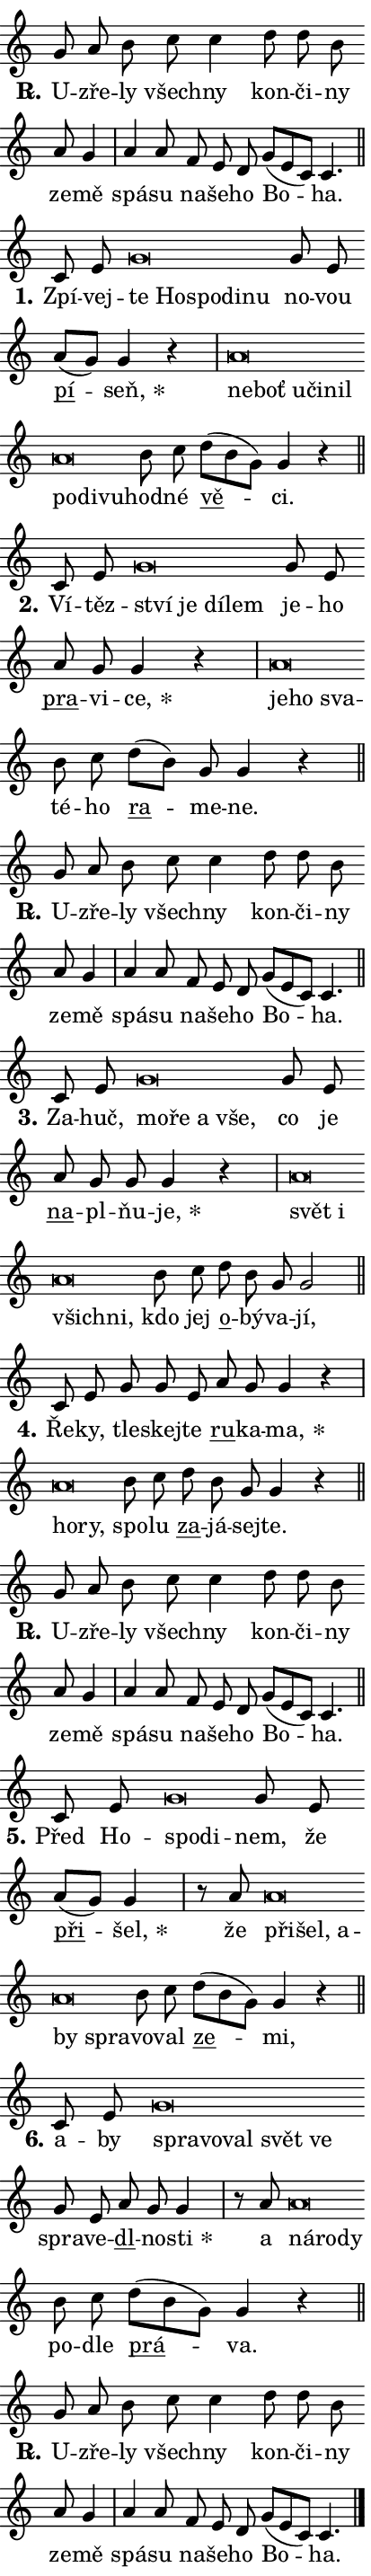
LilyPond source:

\version "2.24.0"
\header { tagline = "" }
\paper {
  indent = 0\cm
  top-margin = 0\cm
  right-margin = 0.13\cm % to fit lyric hyphens
  bottom-margin = 0\cm
  left-margin = 0\cm
  paper-width = 7\cm
  page-breaking = #ly:one-page-breaking
  system-system-spacing.basic-distance = #11
  score-system-spacing.basic-distance = #11
  ragged-last = ##f
}


%% Author: Thomas Morley
%% https://lists.gnu.org/archive/html/lilypond-user/2020-05/msg00002.html
#(define (line-position grob)
"Returns position of @var[grob} in current system:
   @code{'start}, if at first time-step
   @code{'end}, if at last time-step
   @code{'middle} otherwise
"
  (let* ((col (ly:item-get-column grob))
         (ln (ly:grob-object col 'left-neighbor))
         (rn (ly:grob-object col 'right-neighbor))
         (col-to-check-left (if (ly:grob? ln) ln col))
         (col-to-check-right (if (ly:grob? rn) rn col))
         (break-dir-left
           (and
             (ly:grob-property col-to-check-left 'non-musical #f)
             (ly:item-break-dir col-to-check-left)))
         (break-dir-right
           (and
             (ly:grob-property col-to-check-right 'non-musical #f)
             (ly:item-break-dir col-to-check-right))))
        (cond ((eqv? 1 break-dir-left) 'start)
              ((eqv? -1 break-dir-right) 'end)
              (else 'middle))))

#(define (tranparent-at-line-position vctor)
  (lambda (grob)
  "Relying on @code{line-position} select the relevant enry from @var{vctor}.
Used to determine transparency,"
    (case (line-position grob)
      ((end) (not (vector-ref vctor 0)))
      ((middle) (not (vector-ref vctor 1)))
      ((start) (not (vector-ref vctor 2))))))

noteHeadBreakVisibility =
#(define-music-function (break-visibility)(vector?)
"Makes @code{NoteHead}s transparent relying on @var{break-visibility}"
#{
  \override NoteHead.transparent =
    #(tranparent-at-line-position break-visibility)
#})

#(define delete-ledgers-for-transparent-note-heads
  (lambda (grob)
    "Reads whether a @code{NoteHead} is transparent.
If so this @code{NoteHead} is removed from @code{'note-heads} from
@var{grob}, which is supposed to be @code{LedgerLineSpanner}.
As a result ledgers are not printed for this @code{NoteHead}"
    (let* ((nhds-array (ly:grob-object grob 'note-heads))
           (nhds-list
             (if (ly:grob-array? nhds-array)
                 (ly:grob-array->list nhds-array)
                 '()))
           ;; Relies on the transparent-property being done before
           ;; Staff.LedgerLineSpanner.after-line-breaking is executed.
           ;; This is fragile ...
           (to-keep
             (remove
               (lambda (nhd)
                 (ly:grob-property nhd 'transparent #f))
               nhds-list)))
      ;; TODO find a better method to iterate over grob-arrays, similiar
      ;; to filter/remove etc for lists
      ;; For now rebuilt from scratch
      (set! (ly:grob-object grob 'note-heads)  '())
      (for-each
        (lambda (nhd)
          (ly:pointer-group-interface::add-grob grob 'note-heads nhd))
        to-keep))))

squashNotes = {
  \override NoteHead.X-extent = #'(-0.2 . 0.2)
  \override NoteHead.Y-extent = #'(-0.75 . 0)
  \override NoteHead.stencil =
    #(lambda (grob)
       (let ((pos (ly:grob-property grob 'staff-position)))
         (begin
           (if (< pos -7) (display "ERROR: Lower brevis then expected\n") (display ""))
           (if (<= pos -6) ly:text-interface::print ly:note-head::print))))
}
unSquashNotes = {
  \revert NoteHead.X-extent
  \revert NoteHead.Y-extent
  \revert NoteHead.stencil
}

hideNotes = \noteHeadBreakVisibility #begin-of-line-visible
unHideNotes = \noteHeadBreakVisibility #all-visible

% work-around for resetting accidentals
% https://lilypond.org/doc/v2.23/Documentation/notation/displaying-rhythms#unmetered-music
cadenzaMeasure = {
  \cadenzaOff
  \partial 1024 s1024
  \cadenzaOn
}

#(define-markup-command (accent layout props text) (markup?)
  "Underline accented syllable"
  (interpret-markup layout props
    #{\markup \override #'(offset . 4.3) \underline { #text }#}))

responsum = \markup \concat {
  "R" \hspace #-1.05 \path #0.1 #'((moveto 0 0.07) (lineto 0.9 0.8)) \hspace #0.05 "."
}

spaceSize = #0.6828661417322834 % exact space size for TeX Gyre Schola

\layout {
  \context {
    \Staff
    \remove "Time_signature_engraver"
    \override LedgerLineSpanner.after-line-breaking = #delete-ledgers-for-transparent-note-heads
  }
  \context {
    \Lyrics {
      \override LyricSpace.minimum-distance = \spaceSize
      \override LyricText.font-name = #"TeX Gyre Schola"
      \override LyricText.font-size = 1
      \override StanzaNumber.font-name = #"TeX Gyre Schola Bold"
      \override StanzaNumber.font-size = 1
    }
  }
  \context {
    \Score 
    \override NoteHead.text =
      #(lambda (grob) 
        (let ((pos (ly:grob-property grob 'staff-position)))
          #{\markup {
            \combine
              \halign #-0.55 \raise #(if (= pos -6) 0 0.5) \override #'(thickness . 2) \draw-line #'(3.2 . 0)
              \musicglyph "noteheads.sM1"
          }#}))
  }
}

% magnetic-lyrics.ily
%
%   written by
%     Jean Abou Samra <jean@abou-samra.fr>
%     Werner Lemberg <wl@gnu.org>
%
%   adapted by
%     Jiri Hon <jiri.hon@gmail.com>
%
% Version 2022-Apr-15

% https://www.mail-archive.com/lilypond-user@gnu.org/msg149350.html

#(define (Left_hyphen_pointer_engraver context)
   "Collect syllable-hyphen-syllable occurrences in lyrics and store
them in properties.  This engraver only looks to the left.  For
example, if the lyrics input is @code{foo -- bar}, it does the
following.

@itemize @bullet
@item
Set the @code{text} property of the @code{LyricHyphen} grob between
@q{foo} and @q{bar} to @code{foo}.

@item
Set the @code{left-hyphen} property of the @code{LyricText} grob with
text @q{foo} to the @code{LyricHyphen} grob between @q{foo} and
@q{bar}.
@end itemize

Use this auxiliary engraver in combination with the
@code{lyric-@/text::@/apply-@/magnetic-@/offset!} hook."
   (let ((hyphen #f)
         (text #f))
     (make-engraver
      (acknowledgers
       ((lyric-syllable-interface engraver grob source-engraver)
        (set! text grob)))
      (end-acknowledgers
       ((lyric-hyphen-interface engraver grob source-engraver)
        ;(when (not (grob::has-interface grob 'lyric-space-interface))
          (set! hyphen grob)));)
      ((stop-translation-timestep engraver)
       (when (and text hyphen)
         (ly:grob-set-object! text 'left-hyphen hyphen))
       (set! text #f)
       (set! hyphen #f)))))

#(define (lyric-text::apply-magnetic-offset! grob)
   "If the space between two syllables is less than the value in
property @code{LyricText@/.details@/.squash-threshold}, move the right
syllable to the left so that it gets concatenated with the left
syllable.

Use this function as a hook for
@code{LyricText@/.after-@/line-@/breaking} if the
@code{Left_@/hyphen_@/pointer_@/engraver} is active."
   (let ((hyphen (ly:grob-object grob 'left-hyphen #f)))
     (when hyphen
       (let ((left-text (ly:spanner-bound hyphen LEFT)))
         (when (grob::has-interface left-text 'lyric-syllable-interface)
           (let* ((common (ly:grob-common-refpoint grob left-text X))
                  (this-x-ext (ly:grob-extent grob common X))
                  (left-x-ext
                   (begin
                     ;; Trigger magnetism for left-text.
                     (ly:grob-property left-text 'after-line-breaking)
                     (ly:grob-extent left-text common X)))
                  ;; `delta` is the gap width between two syllables.
                  (delta (- (interval-start this-x-ext)
                            (interval-end left-x-ext)))
                  (details (ly:grob-property grob 'details))
                  (threshold (assoc-get 'squash-threshold details 0.2)))
             (when (< delta threshold)
               (let* (;; We have to manipulate the input text so that
                      ;; ligatures crossing syllable boundaries are not
                      ;; disabled.  For languages based on the Latin
                      ;; script this is essentially a beautification.
                      ;; However, for non-Western scripts it can be a
                      ;; necessity.
                      (lt (ly:grob-property left-text 'text))
                      (rt (ly:grob-property grob 'text))
                      (is-space (grob::has-interface hyphen 'lyric-space-interface))
                      (space (if is-space " " ""))
                      (extra-delta (if is-space spaceSize 0))
                      ;; Append new syllable.
                      (ltrt-space (if (and (string? lt) (string? rt))
                                (string-append lt space rt)
                                (make-concat-markup (list lt space rt))))
                      ;; Right-align `ltrt` to the right side.
                      (ltrt-space-markup (grob-interpret-markup
                               grob
                               (make-translate-markup
                                (cons (interval-length this-x-ext) 0)
                                (make-right-align-markup ltrt-space)))))
                 (begin
                   ;; Don't print `left-text`.
                   (ly:grob-set-property! left-text 'stencil #f)
                   ;; Set text and stencil (which holds all collected
                   ;; syllables so far) and shift it to the left.
                   (ly:grob-set-property! grob 'text ltrt-space)
                   (ly:grob-set-property! grob 'stencil ltrt-space-markup)
                   (ly:grob-translate-axis! grob (- (- delta extra-delta)) X))))))))))


#(define (lyric-hyphen::displace-bounds-first grob)
   ;; Make very sure this callback isn't triggered too early.
   (let ((left (ly:spanner-bound grob LEFT))
         (right (ly:spanner-bound grob RIGHT)))
     (ly:grob-property left 'after-line-breaking)
     (ly:grob-property right 'after-line-breaking)
     (ly:lyric-hyphen::print grob)))

squashThreshold = #0.4

\layout {
  \context {
    \Lyrics
    \consists #Left_hyphen_pointer_engraver
    \override LyricText.after-line-breaking =
      #lyric-text::apply-magnetic-offset!
    \override LyricHyphen.stencil = #lyric-hyphen::displace-bounds-first
    \override LyricText.details.squash-threshold = \squashThreshold
    \override LyricHyphen.minimum-distance = 0
    \override LyricHyphen.minimum-length = \squashThreshold
  }
}

squashText = \override LyricText.details.squash-threshold = 9999
unSquashText = \override LyricText.details.squash-threshold = \squashThreshold

leftText = \override LyricText.self-alignment-X = #LEFT
unLeftText = \revert LyricText.self-alignment-X

starOffset = #(lambda (grob) 
                (let ((x_offset (ly:self-alignment-interface::aligned-on-x-parent grob)))
                  (if (= x_offset 0) 0 (+ x_offset 1.2))))

star = #(define-music-function (syllable)(string?)
"Append star separator at the end of a syllable"
#{
  \once \override LyricText.X-offset = #starOffset
  \lyricmode { \markup {
    #syllable
    \override #'((font-name . "TeX Gyre Schola Bold")) \hspace #0.2 \lower #0.65 \larger "*"
  } }
#})

starAccent = #(define-music-function (syllable)(string?)
"Append star separator at the end of a syllable and make accent"
#{
  \once \override LyricText.X-offset = #starOffset
  \lyricmode { \markup {
    \accent #syllable
    \override #'((font-name . "TeX Gyre Schola Bold")) \hspace #0.2 \lower #0.65 \larger "*"
  } }
#})

breath = #(define-music-function (syllable)(string?)
"Append breathing indicator at the end of a syllable"
#{
  \lyricmode { \markup { #syllable "+" } }
#})

optionalBreath = #(define-music-function (syllable)(string?)
"Append optional breathing indicator at the end of a syllable"
#{
  \lyricmode { \markup { #syllable "(+)" } }
#})


\score {
    <<
        \new Voice = "melody" { \cadenzaOn \key c \major \relative { g'8 a b c c4 \bar "" d8 d b \bar "" a g4 \cadenzaMeasure \bar "|" a a8 \bar "" f e d \bar "" g[( e c)] c4. \cadenzaMeasure \bar "||" \break } }
        \new Lyrics \lyricsto "melody" { \lyricmode { \set stanza = \responsum
U -- zře -- ly všech -- ny kon -- či -- ny ze -- mě spá -- su na -- še -- ho Bo -- ha. } }
    >>
    \layout {}
}

\score {
    <<
        \new Voice = "melody" { \cadenzaOn \key c \major \relative { c'8 e \bar "" \squashNotes g\breve*1/16 \hideNotes \breve*1/16 \bar "" \breve*1/16 \bar "" \breve*1/16 \breve*1/16 \bar "" \unHideNotes \unSquashNotes g8 e \bar "" a[(g)] g4 r \cadenzaMeasure \bar "|" \squashNotes a\breve*1/16 \hideNotes \breve*1/16 \bar "" \breve*1/16 \bar "" \breve*1/16 \bar "" \breve*1/16 \bar "" \breve*1/16 \bar "" \breve*1/16 \breve*1/16 \bar "" \unHideNotes \unSquashNotes b8 c \bar "" d[( b g)] g4 r \cadenzaMeasure \bar "||" \break } }
        \new Lyrics \lyricsto "melody" { \lyricmode { \set stanza = "1."
Zpí -- vej -- \leftText te \squashText Ho -- spo -- di -- nu \unLeftText \unSquashText no -- vou \markup \accent pí -- \star seň, \leftText ne -- \squashText boť u -- či -- nil po -- di -- vu -- \unLeftText \unSquashText hod -- né \markup \accent vě -- ci. } }
    >>
    \layout {}
}

\score {
    <<
        \new Voice = "melody" { \cadenzaOn \key c \major \relative { c'8 e \bar "" \squashNotes g\breve*1/16 \hideNotes \breve*1/16 \bar "" \breve*1/16 \breve*1/16 \bar "" \unHideNotes \unSquashNotes g8 e \bar "" a g g4 r \cadenzaMeasure \bar "|" \squashNotes a\breve*1/16 \hideNotes \breve*1/16 \breve*1/16 \bar "" \unHideNotes \unSquashNotes b8 c \bar "" d[( b)] g g4 r \cadenzaMeasure \bar "||" \break } }
        \new Lyrics \lyricsto "melody" { \lyricmode { \set stanza = "2."
Ví -- těz -- \leftText ství \squashText je dí -- lem \unLeftText \unSquashText je -- ho \markup \accent pra -- vi -- \star ce, \leftText je -- \squashText ho sva -- \unLeftText \unSquashText té -- ho \markup \accent ra -- me -- ne. } }
    >>
    \layout {}
}

\score {
    <<
        \new Voice = "melody" { \cadenzaOn \key c \major \relative { g'8 a b c c4 \bar "" d8 d b \bar "" a g4 \cadenzaMeasure \bar "|" a a8 \bar "" f e d \bar "" g[( e c)] c4. \cadenzaMeasure \bar "||" \break } }
        \new Lyrics \lyricsto "melody" { \lyricmode { \set stanza = \responsum
U -- zře -- ly všech -- ny kon -- či -- ny ze -- mě spá -- su na -- še -- ho Bo -- ha. } }
    >>
    \layout {}
}

\score {
    <<
        \new Voice = "melody" { \cadenzaOn \key c \major \relative { c'8 e \bar "" \squashNotes g\breve*1/16 \hideNotes \breve*1/16 \bar "" \breve*1/16 \breve*1/16 \bar "" \unHideNotes \unSquashNotes g8 e \bar "" a g g g4 r \cadenzaMeasure \bar "|" \squashNotes a\breve*1/16 \hideNotes \breve*1/16 \bar "" \breve*1/16 \breve*1/16 \bar "" \unHideNotes \unSquashNotes b8 c \bar "" d b g g2 \cadenzaMeasure \bar "||" \break } }
        \new Lyrics \lyricsto "melody" { \lyricmode { \set stanza = "3."
Za -- huč, \leftText mo -- \squashText ře a vše, \unLeftText \unSquashText co je \markup \accent na -- pl -- ňu -- \star je, \leftText svět \squashText i všich -- ni, \unLeftText \unSquashText kdo jej \markup \accent o -- bý -- va -- jí, } }
    >>
    \layout {}
}

\score {
    <<
        \new Voice = "melody" { \cadenzaOn \key c \major \relative { c'8 e g g8 e \bar "" a g g4 r \cadenzaMeasure \bar "|" \squashNotes a\breve*1/16 \hideNotes \breve*1/16 \bar "" \unHideNotes \unSquashNotes b8 c \bar "" d b g g4 r \cadenzaMeasure \bar "||" \break } }
        \new Lyrics \lyricsto "melody" { \lyricmode { \set stanza = "4."
Ře -- ky, tle -- skej -- te \markup \accent ru -- ka -- \star ma, \leftText ho -- \squashText ry, \unLeftText \unSquashText spo -- lu \markup \accent za -- já -- sej -- te. } }
    >>
    \layout {}
}

\score {
    <<
        \new Voice = "melody" { \cadenzaOn \key c \major \relative { g'8 a b c c4 \bar "" d8 d b \bar "" a g4 \cadenzaMeasure \bar "|" a a8 \bar "" f e d \bar "" g[( e c)] c4. \cadenzaMeasure \bar "||" \break } }
        \new Lyrics \lyricsto "melody" { \lyricmode { \set stanza = \responsum
U -- zře -- ly všech -- ny kon -- či -- ny ze -- mě spá -- su na -- še -- ho Bo -- ha. } }
    >>
    \layout {}
}

\score {
    <<
        \new Voice = "melody" { \cadenzaOn \key c \major \relative { c'8 e \bar "" \squashNotes g\breve*1/16 \hideNotes \breve*1/16 \bar "" \unHideNotes \unSquashNotes g8 e \bar "" a[( g)] g4 \cadenzaMeasure \bar "|" r8 a \squashNotes a\breve*1/16 \hideNotes \breve*1/16 \bar "" \breve*1/16 \bar "" \breve*1/16 \breve*1/16 \bar "" \unHideNotes \unSquashNotes b8 c \bar "" d[( b g)] g4 r \cadenzaMeasure \bar "||" \break } }
        \new Lyrics \lyricsto "melody" { \lyricmode { \set stanza = "5."
Před Ho -- \leftText spo -- \squashText di -- \unLeftText \unSquashText nem, že \markup \accent při -- \star šel, že \leftText při -- \squashText šel, a -- by spra -- \unLeftText \unSquashText vo -- val \markup \accent ze -- mi, } }
    >>
    \layout {}
}

\score {
    <<
        \new Voice = "melody" { \cadenzaOn \key c \major \relative { c'8 e \bar "" \squashNotes g\breve*1/16 \hideNotes \breve*1/16 \bar "" \breve*1/16 \bar "" \breve*1/16 \breve*1/16 \bar "" \unHideNotes \unSquashNotes g8 e \bar "" a g g4 \cadenzaMeasure \bar "|" r8 a \squashNotes a\breve*1/16 \hideNotes \breve*1/16 \breve*1/16 \bar "" \unHideNotes \unSquashNotes b8 c \bar "" d[( b g)] g4 r \cadenzaMeasure \bar "||" \break } }
        \new Lyrics \lyricsto "melody" { \lyricmode { \set stanza = "6."
a -- by \leftText spra -- \squashText vo -- val svět ve \unLeftText \unSquashText spra -- ve -- \markup \accent dl -- no -- \star sti a \leftText ná -- \squashText ro -- dy \unLeftText \unSquashText po -- dle \markup \accent prá -- va. } }
    >>
    \layout {}
}

\score {
    <<
        \new Voice = "melody" { \cadenzaOn \key c \major \relative { g'8 a b c c4 \bar "" d8 d b \bar "" a g4 \cadenzaMeasure \bar "|" a a8 \bar "" f e d \bar "" g[( e c)] c4. \cadenzaMeasure \bar "||" \break } \bar "|." }
        \new Lyrics \lyricsto "melody" { \lyricmode { \set stanza = \responsum
U -- zře -- ly všech -- ny kon -- či -- ny ze -- mě spá -- su na -- še -- ho Bo -- ha. } }
    >>
    \layout {}
}
